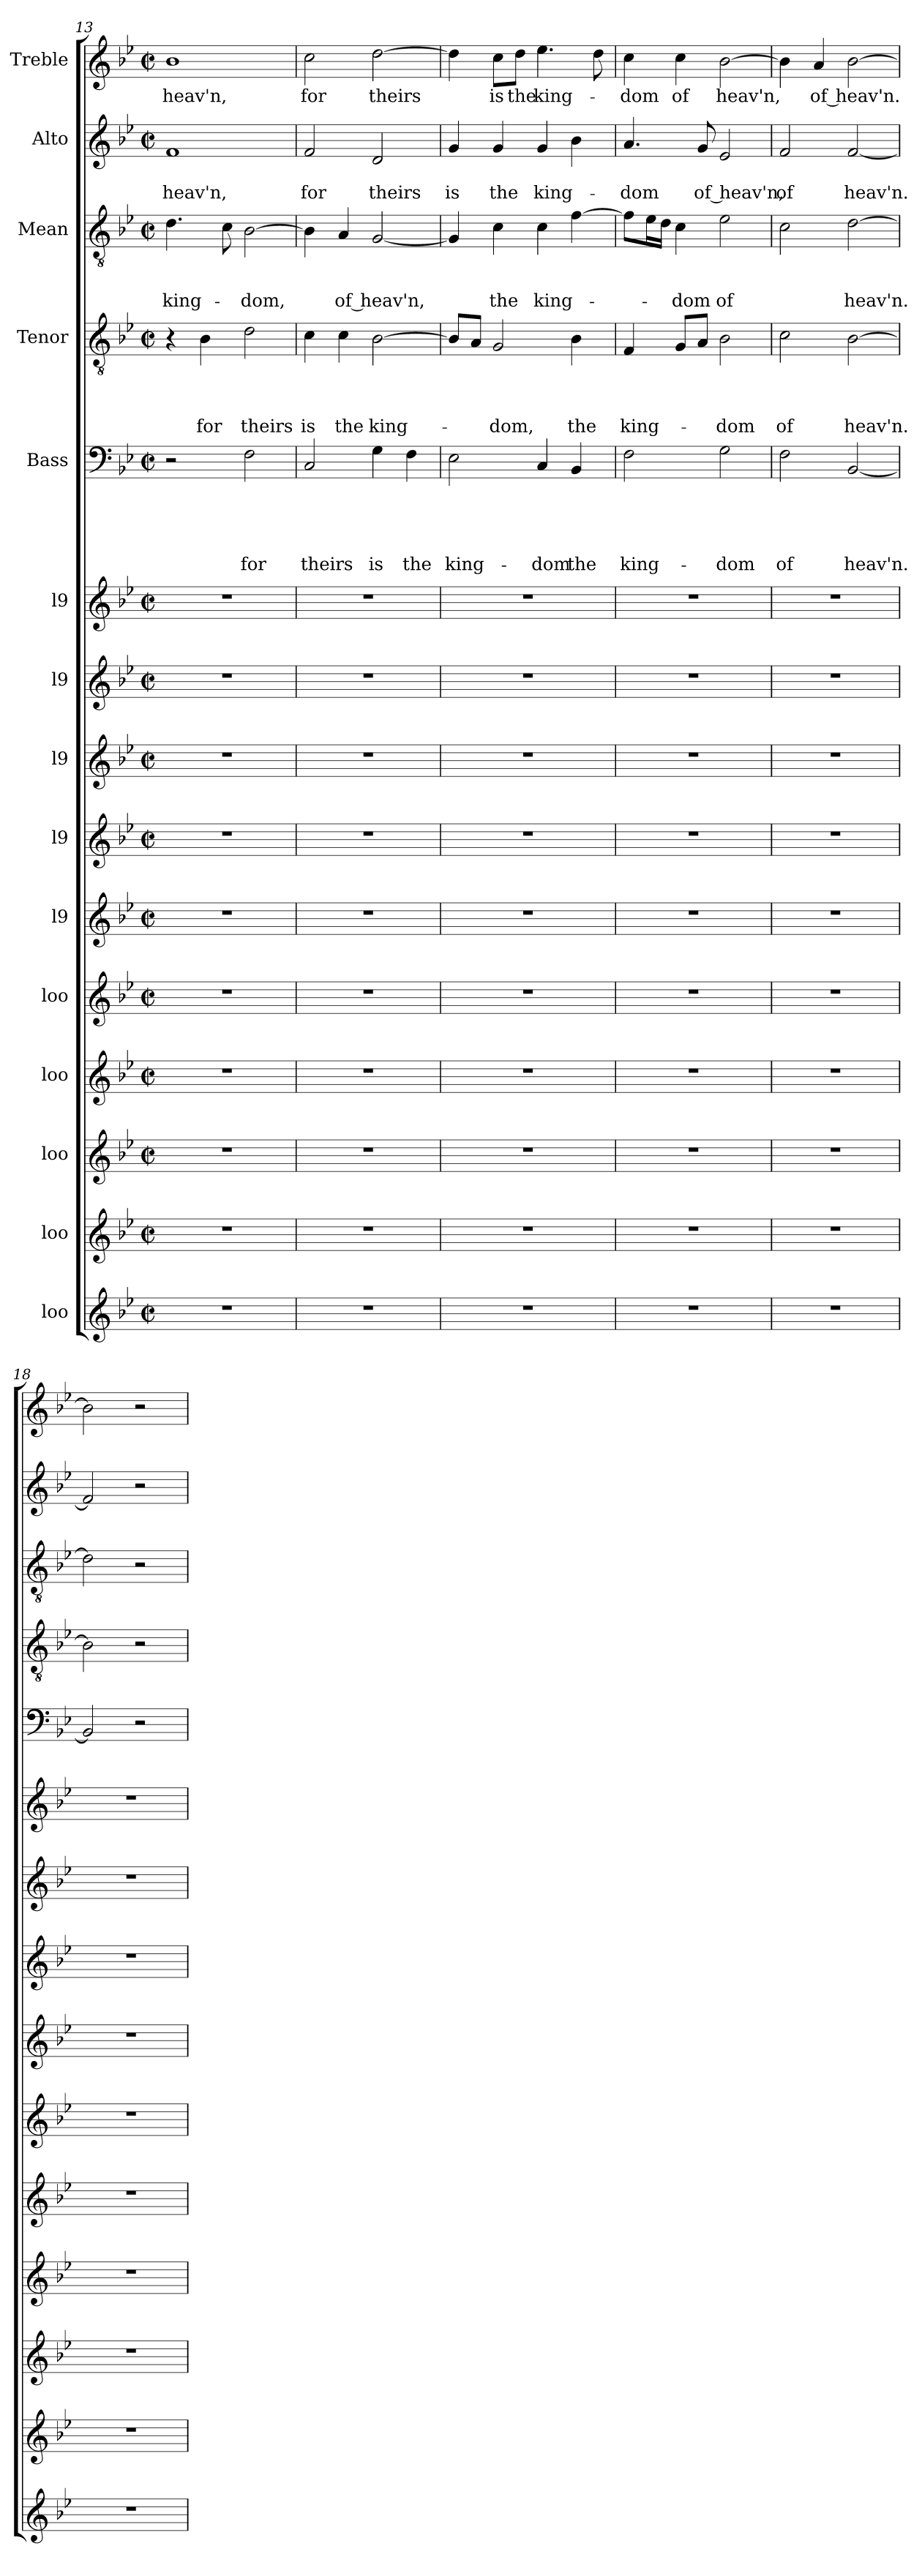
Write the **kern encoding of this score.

**kern	**kern	**kern	**kern	**kern	**kern	**kern	**kern	**kern	**kern	**kern	**text	**text	**text	**text	**text	**kern	**text	**text	**text	**text	**kern	**text	**text	**text	**kern	**text	**text	**kern	**text
*part15	*part14	*part13	*part12	*part11	*part10	*part9	*part8	*part7	*part6	*part5	*part5	*part5	*part5	*part5	*part5	*part4	*part4	*part4	*part4	*part4	*part3	*part3	*part3	*part3	*part2	*part2	*part2	*part1	*part1
*staff15	*staff14	*staff13	*staff12	*staff11	*staff10	*staff9	*staff8	*staff7	*staff6	*staff5	*staff5	*staff5	*staff5	*staff5	*staff5	*staff4	*staff4	*staff4	*staff4	*staff4	*staff3	*staff3	*staff3	*staff3	*staff2	*staff2	*staff2	*staff1	*staff1
*I"loo	*I"loo	*I"loo	*I"loo	*I"loo	*I"l9	*I"l9	*I"l9	*I"l9	*I"l9	*I"Bass	*	*	*	*	*	*I"Tenor	*	*	*	*	*I"Mean	*	*	*	*I"Alto	*	*	*I"Treble	*
*clefG2	*clefG2	*clefG2	*clefG2	*clefG2	*clefG2	*clefG2	*clefG2	*clefG2	*clefG2	*clefF4	*	*	*	*	*	*clefGv2	*	*	*	*	*clefGv2	*	*	*	*clefG2	*	*	*clefG2	*
*k[b-e-]	*k[b-e-]	*k[b-e-]	*k[b-e-]	*k[b-e-]	*k[b-e-]	*k[b-e-]	*k[b-e-]	*k[b-e-]	*k[b-e-]	*k[b-e-]	*	*	*	*	*	*k[b-e-]	*	*	*	*	*k[b-e-]	*	*	*	*k[b-e-]	*	*	*k[b-e-]	*
*B-:	*B-:	*B-:	*B-:	*B-:	*B-:	*B-:	*B-:	*B-:	*B-:	*B-:	*	*	*	*	*	*B-:	*	*	*	*	*B-:	*	*	*	*B-:	*	*	*B-:	*
*M2/2	*M2/2	*M2/2	*M2/2	*M2/2	*M2/2	*M2/2	*M2/2	*M2/2	*M2/2	*M2/2	*	*	*	*	*	*M2/2	*	*	*	*	*M2/2	*	*	*	*M2/2	*	*	*M2/2	*
*met(c|)	*met(c|)	*met(c|)	*met(c|)	*met(c|)	*met(c|)	*met(c|)	*met(c|)	*met(c|)	*met(c|)	*met(c|)	*	*	*	*	*	*met(c|)	*	*	*	*	*met(c|)	*	*	*	*met(c|)	*	*	*met(c|)	*
=13	=13	=13	=13	=13	=13	=13	=13	=13	=13	=13	=13	=13	=13	=13	=13	=13	=13	=13	=13	=13	=13	=13	=13	=13	=13	=13	=13	=13	=13
!	!	!	!	!	!	!	!	!	!	!	!	!	!	!	!	!	!	!	!	!	!	!	!	!LO:LY:b	!	!	!LO:LY:b	!	!LO:LY:b
1r	1r	1r	1r	1r	1r	1r	1r	1r	1r	2r	.	.	.	.	.	4r	.	.	.	.	4.d\	.	.	king-	1f	.	heav'n,	1b-	heav'n,
!	!	!	!	!	!	!	!	!	!	!	!	!	!	!	!	!	!	!	!	!LO:LY:b	!	!	!	!	!	!	!	!	!
.	.	.	.	.	.	.	.	.	.	.	.	.	.	.	.	4B-\	.	.	.	for	.	.	.	.	.	.	.	.	.
.	.	.	.	.	.	.	.	.	.	.	.	.	.	.	.	.	.	.	.	.	8c\	.	.	.	.	.	.	.	.
!	!	!	!	!	!	!	!	!	!	!	!	!	!	!	!LO:LY:b	!	!	!	!	!LO:LY:b	!	!	!	!LO:LY:b	!	!	!	!	!
.	.	.	.	.	.	.	.	.	.	2F\	.	.	.	.	for	2d\	.	.	.	theirs	[>2B-\	.	.	-dom,	.	.	.	.	.
!!LO:PB:g=z
=14	=14	=14	=14	=14	=14	=14	=14	=14	=14	=14	=14	=14	=14	=14	=14	=14	=14	=14	=14	=14	=14	=14	=14	=14	=14	=14	=14	=14	=14
!	!	!	!	!	!	!	!	!	!	!	!	!	!	!	!LO:LY:b	!	!	!	!	!LO:LY:b	!	!	!	!	!	!	!LO:LY:b	!	!LO:LY:b
1r	1r	1r	1r	1r	1r	1r	1r	1r	1r	2C/	.	.	.	.	theirs	4c\	.	.	.	is	4B-\]	.	.	.	2f/	.	for	2cc\	for
!	!	!	!	!	!	!	!	!	!	!	!	!	!	!	!	!	!	!	!	!LO:LY:b	!	!	!	!LO:LY:b	!	!	!	!	!
.	.	.	.	.	.	.	.	.	.	.	.	.	.	.	.	4c\	.	.	.	the	4A/	.	.	of heav'n,	.	.	.	.	.
!	!	!	!	!	!	!	!	!	!	!	!	!	!	!	!LO:LY:b	!	!	!	!	!LO:LY:b	!	!	!	!	!	!	!LO:LY:b	!	!LO:LY:b
.	.	.	.	.	.	.	.	.	.	4G\	.	.	.	.	is	[>2B-\	.	.	.	king-	[<2G/	.	.	.	2d/	.	theirs	[>2dd\	theirs
!	!	!	!	!	!	!	!	!	!	!	!	!	!	!	!LO:LY:b	!	!	!	!	!	!	!	!	!	!	!	!	!	!
.	.	.	.	.	.	.	.	.	.	4F\	.	.	.	.	the	.	.	.	.	.	.	.	.	.	.	.	.	.	.
=15	=15	=15	=15	=15	=15	=15	=15	=15	=15	=15	=15	=15	=15	=15	=15	=15	=15	=15	=15	=15	=15	=15	=15	=15	=15	=15	=15	=15	=15
!	!	!	!	!	!	!	!	!	!	!	!	!	!	!	!LO:LY:b	!	!	!	!	!	!	!	!	!	!	!	!LO:LY:b	!	!
1r	1r	1r	1r	1r	1r	1r	1r	1r	1r	2E-\	.	.	.	.	king-	8B-/L]	.	.	.	.	4G/]	.	.	.	4g/	.	is	4dd\]	.
.	.	.	.	.	.	.	.	.	.	.	.	.	.	.	.	8A/J	.	.	.	.	.	.	.	.	.	.	.	.	.
!	!	!	!	!	!	!	!	!	!	!	!	!	!	!	!	!	!	!	!	!LO:LY:b	!	!	!	!LO:LY:b	!	!	!LO:LY:b	!	!LO:LY:b
.	.	.	.	.	.	.	.	.	.	.	.	.	.	.	.	2G/	.	.	.	-dom,	4c\	.	.	the	4g/	.	the	8cc\L	is
!	!	!	!	!	!	!	!	!	!	!	!	!	!	!	!	!	!	!	!	!	!	!	!	!	!	!	!	!	!LO:LY:b
.	.	.	.	.	.	.	.	.	.	.	.	.	.	.	.	.	.	.	.	.	.	.	.	.	.	.	.	8dd\J	the
!	!	!	!	!	!	!	!	!	!	!	!	!	!	!	!LO:LY:b	!	!	!	!	!	!	!	!	!LO:LY:b	!	!	!LO:LY:b	!	!LO:LY:b
.	.	.	.	.	.	.	.	.	.	4C/	.	.	.	.	-dom	.	.	.	.	.	4c\	.	.	king-	4g/	.	king-	4.ee-\	king-
!	!	!	!	!	!	!	!	!	!	!	!	!	!	!	!LO:LY:b	!	!	!	!	!LO:LY:b	!	!	!	!	!	!	!	!	!
.	.	.	.	.	.	.	.	.	.	4BB-/	.	.	.	.	the	4B-\	.	.	.	the	[>4f\	.	.	.	4b-\	.	.	.	.
.	.	.	.	.	.	.	.	.	.	.	.	.	.	.	.	.	.	.	.	.	.	.	.	.	.	.	.	8dd\	.
=16	=16	=16	=16	=16	=16	=16	=16	=16	=16	=16	=16	=16	=16	=16	=16	=16	=16	=16	=16	=16	=16	=16	=16	=16	=16	=16	=16	=16	=16
!	!	!	!	!	!	!	!	!	!	!	!	!	!	!	!LO:LY:b	!	!	!	!	!LO:LY:b	!	!	!	!	!	!	!LO:LY:b	!	!LO:LY:b
1r	1r	1r	1r	1r	1r	1r	1r	1r	1r	2F\	.	.	.	.	king-	4F/	.	.	.	king-	8f\L]	.	.	.	4.a/	.	-dom	4cc\	-dom
.	.	.	.	.	.	.	.	.	.	.	.	.	.	.	.	.	.	.	.	.	16e-\L	.	.	.	.	.	.	.	.
.	.	.	.	.	.	.	.	.	.	.	.	.	.	.	.	.	.	.	.	.	16d\JJ	.	.	.	.	.	.	.	.
!	!	!	!	!	!	!	!	!	!	!	!	!	!	!	!	!	!	!	!	!	!	!	!	!LO:LY:b	!	!	!	!	!LO:LY:b
.	.	.	.	.	.	.	.	.	.	.	.	.	.	.	.	8G/L	.	.	.	.	4c\	.	.	-dom	.	.	.	4cc\	of
!	!	!	!	!	!	!	!	!	!	!	!	!	!	!	!	!	!	!	!	!	!	!	!	!	!	!	!LO:LY:b	!	!
.	.	.	.	.	.	.	.	.	.	.	.	.	.	.	.	8A/J	.	.	.	.	.	.	.	.	8g/	.	of heav'n,	.	.
!	!	!	!	!	!	!	!	!	!	!	!	!	!	!	!LO:LY:b	!	!	!	!	!LO:LY:b	!	!	!	!LO:LY:b	!	!	!	!	!LO:LY:b
.	.	.	.	.	.	.	.	.	.	2G\	.	.	.	.	-dom	2B-\	.	.	.	-dom	2e-\	.	.	of	2e-/	.	.	[>2b-\	heav'n,
=17	=17	=17	=17	=17	=17	=17	=17	=17	=17	=17	=17	=17	=17	=17	=17	=17	=17	=17	=17	=17	=17	=17	=17	=17	=17	=17	=17	=17	=17
!	!	!	!	!	!	!	!	!	!	!	!	!	!	!	!LO:LY:b	!	!	!	!	!LO:LY:b	!	!	!	!	!	!	!LO:LY:b	!	!
1r	1r	1r	1r	1r	1r	1r	1r	1r	1r	2F\	.	.	.	.	of	2c\	.	.	.	of	2c\	.	.	.	2f/	.	of	4b-\]	.
!	!	!	!	!	!	!	!	!	!	!	!	!	!	!	!	!	!	!	!	!	!	!	!	!	!	!	!	!	!LO:LY:b
.	.	.	.	.	.	.	.	.	.	.	.	.	.	.	.	.	.	.	.	.	.	.	.	.	.	.	.	4a/	of heav'n.
!	!	!	!	!	!	!	!	!	!	!	!	!	!	!	!LO:LY:b	!	!	!	!	!LO:LY:b	!	!	!	!LO:LY:b	!	!	!LO:LY:b	!	!
.	.	.	.	.	.	.	.	.	.	[<2BB-/	.	.	.	.	heav'n.	[>2B-\	.	.	.	heav'n.	[>2d\	.	.	heav'n.	[<2f/	.	heav'n.	[>2b-\	.
=18	=18	=18	=18	=18	=18	=18	=18	=18	=18	=18	=18	=18	=18	=18	=18	=18	=18	=18	=18	=18	=18	=18	=18	=18	=18	=18	=18	=18	=18
1r	1r	1r	1r	1r	1r	1r	1r	1r	1r	2BB-/]	.	.	.	.	.	2B-\]	.	.	.	.	2d\]	.	.	.	2f/]	.	.	2b-\]	.
.	.	.	.	.	.	.	.	.	.	2r	.	.	.	.	.	2r	.	.	.	.	2r	.	.	.	2r	.	.	2r	.
=	=	=	=	=	=	=	=	=	=	=	=	=	=	=	=	=	=	=	=	=	=	=	=	=	=	=	=	=	=
*-	*-	*-	*-	*-	*-	*-	*-	*-	*-	*-	*-	*-	*-	*-	*-	*-	*-	*-	*-	*-	*-	*-	*-	*-	*-	*-	*-	*-	*-
